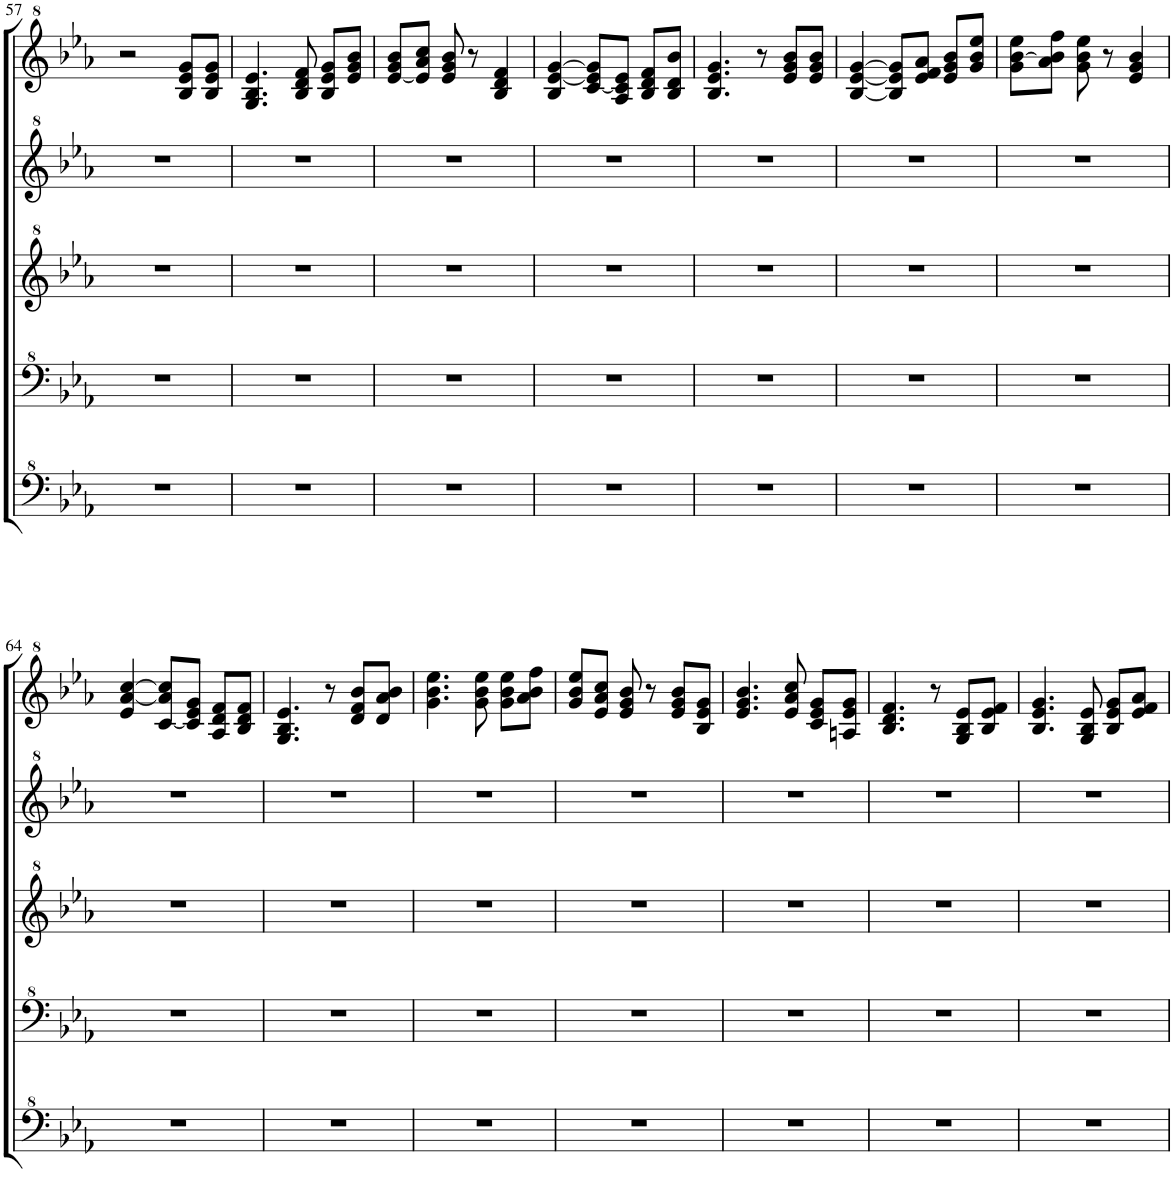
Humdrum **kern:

**kern	**kern	**kern	**kern	**kern
*part1	*part1	*part1	*part1	*part1
*staff5	*staff4	*staff3	*staff2	*staff1
*I"Model III	*	*	*	*
!!LO:PB:g=z
*clefF^4	*clefF^4	*clefG^2	*clefG^2	*clefG^2
*k[b-e-a-]	*k[b-e-a-]	*k[b-e-a-]	*k[b-e-a-]	*k[b-e-a-]
*M3/4	*M3/4	*M3/4	*M3/4	*M3/4
=57	=57	=57	=57	=57
2.r	2.r	2.r	2.r	2r
.	.	.	.	8b-/ 8ee-/ 8gg/L
.	.	.	.	8b-/ 8ee-/ 8gg/J
=58	=58	=58	=58	=58
2.r	2.r	2.r	2.r	4.g/ 4.b-/ 4.ee-/
.	.	.	.	8b-/ 8dd/ 8ff/
.	.	.	.	8b-/ 8ee-/ 8gg/L
.	.	.	.	8ee-/ 8gg/ 8bb-/J
=59	=59	=59	=59	=59
2.r	2.r	2.r	2.r	[8ee-/ 8gg/ 8bb-/L
.	.	.	.	8ee-/] 8aa-/ 8ccc/J
.	.	.	.	8ee-/ 8gg/ 8bb-/
.	.	.	.	8r
.	.	.	.	4b-/ 4dd/ 4ff/
=60	=60	=60	=60	=60
2.r	2.r	2.r	2.r	4b-/ [4ee-/ [4gg/
.	.	.	.	[8cc/ 8ee-/] 8gg/]L
.	.	.	.	8a-/ 8cc/] 8ee-/J
.	.	.	.	8b-/ 8dd/ 8ff/L
.	.	.	.	8b-/ 8dd/ 8bb-/J
=61	=61	=61	=61	=61
2.r	2.r	2.r	2.r	4.b-/ 4.ee-/ 4.gg/
.	.	.	.	8r
.	.	.	.	8ee-/ 8gg/ 8bb-/L
.	.	.	.	8ee-/ 8gg/ 8bb-/J
=62	=62	=62	=62	=62
2.r	2.r	2.r	2.r	[4b-/ [4ee-/ [4gg/
.	.	.	.	8b-/] 8ee-/] 8gg/]L
.	.	.	.	8ee-/ 8ff/ 8aa-/J
.	.	.	.	8ee-/ 8gg/ 8bb-/L
.	.	.	.	8gg/ 8bb-/ 8eee-/J
=63	=63	=63	=63	=63
2.r	2.r	2.r	2.r	8gg\ [8bb-\ 8eee-\L
.	.	.	.	8aa-\ 8bb-\] 8fff\J
.	.	.	.	8gg\ 8bb-\ 8eee-\
.	.	.	.	8r
.	.	.	.	4ee-/ 4gg/ 4bb-/
!!LO:LB:g=z
=64	=64	=64	=64	=64
2.r	2.r	2.r	2.r	4ee-/ [4aa-/ [4ccc/
.	.	.	.	[8cc/ 8aa-/] 8ccc/]L
.	.	.	.	8cc/] 8ee-/ 8gg/J
.	.	.	.	8a-/ 8dd/ 8ff/L
.	.	.	.	8b-/ 8dd/ 8ff/J
=65	=65	=65	=65	=65
2.r	2.r	2.r	2.r	4.g/ 4.b-/ 4.ee-/
.	.	.	.	8r
.	.	.	.	8dd/ 8ff/ 8bb-/L
.	.	.	.	8dd/ 8aa-/ 8bb-/J
=66	=66	=66	=66	=66
2.r	2.r	2.r	2.r	4.gg\ 4.bb-\ 4.eee-\
.	.	.	.	8gg\ 8bb-\ 8eee-\
.	.	.	.	8gg\ 8bb-\ 8eee-\L
.	.	.	.	8aa-\ 8bb-\ 8fff\J
=67	=67	=67	=67	=67
2.r	2.r	2.r	2.r	8gg/ 8bb-/ 8eee-/L
.	.	.	.	8ee-/ 8aa-/ 8ccc/J
.	.	.	.	8ee-/ 8gg/ 8bb-/
.	.	.	.	8r
.	.	.	.	8ee-/ 8gg/ 8bb-/L
.	.	.	.	8b-/ 8ee-/ 8gg/J
=68	=68	=68	=68	=68
2.r	2.r	2.r	2.r	4.ee-/ 4.gg/ 4.bb-/
.	.	.	.	8ee-/ 8aa-/ 8ccc/
.	.	.	.	8cc/ 8ee-/ 8gg/L
.	.	.	.	8an/ 8ee-/ 8gg/J
=69	=69	=69	=69	=69
2.r	2.r	2.r	2.r	4.b-/ 4.dd/ 4.ff/
.	.	.	.	8r
.	.	.	.	8g/ 8b-/ 8ee-/L
.	.	.	.	8b-/ 8ee-/ 8ff/J
=70	=70	=70	=70	=70
2.r	2.r	2.r	2.r	4.b-/ 4.ee-/ 4.gg/
.	.	.	.	8g/ 8b-/ 8ee-/
.	.	.	.	8b-/ 8ee-/ 8gg/L
.	.	.	.	8ee-/ 8ff/ 8aa-/J
=	=	=	=	=
*-	*-	*-	*-	*-
